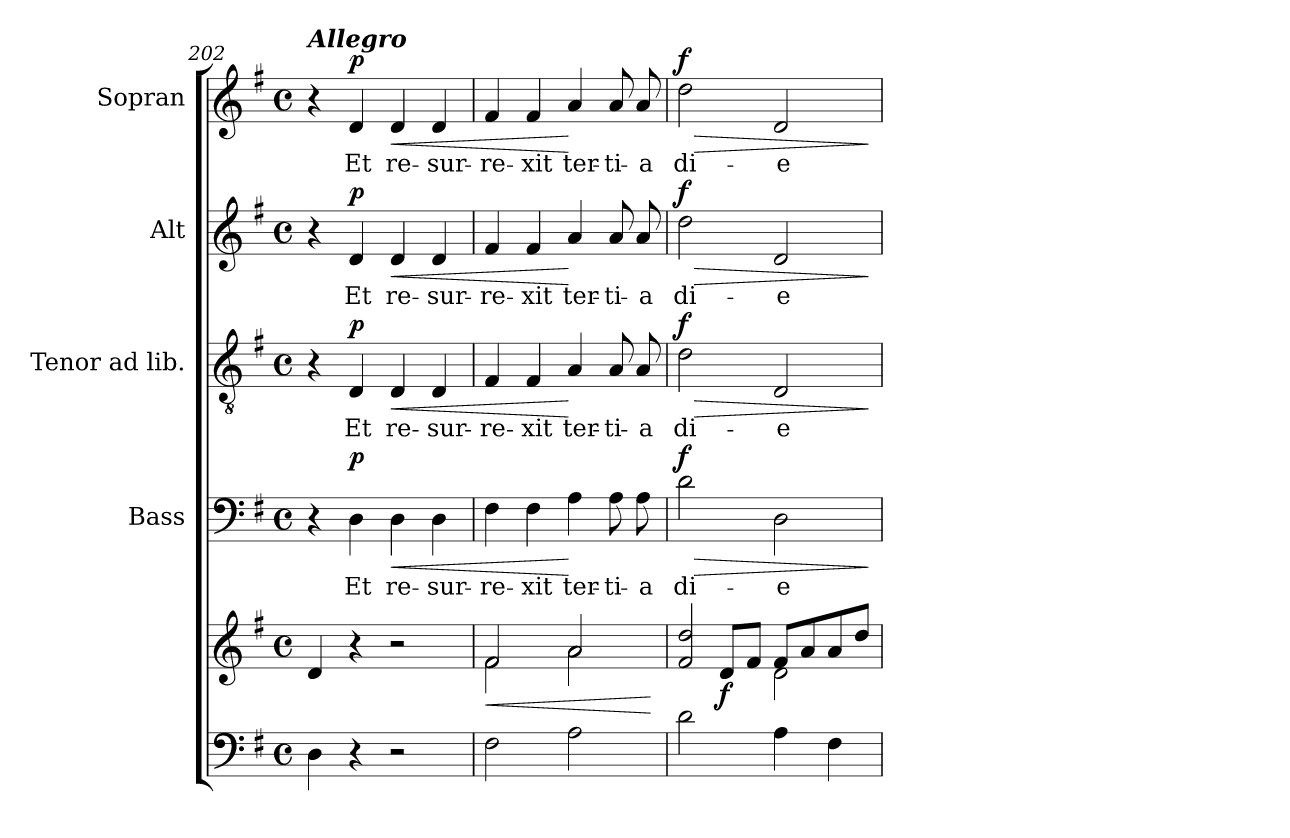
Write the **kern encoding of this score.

**kern	**kern	**dynam	**kern	**text	**dynam	**kern	**text	**dynam	**kern	**text	**dynam	**kern	**text	**dynam
*part5	*part5	*part5	*part4	*part4	*part4	*part3	*part3	*part3	*part2	*part2	*part2	*part1	*part1	*part1
*staff6	*staff5	*staff5/6	*staff4	*staff4	*staff4	*staff3	*staff3	*staff3	*staff2	*staff2	*staff2	*staff1	*staff1	*staff1
*	*	*	*I"Bass	*	*	*I"Tenor ad lib.	*	*	*I"Alt	*	*	*I"Sopran	*	*
*	*	*	*I'B.	*	*	*I'T.	*	*	*I'A.	*	*	*I'S.	*	*
!!LO:PB:g=z
*clefF4	*clefG2	*	*clefF4	*	*	*clefGv2	*	*	*clefG2	*	*	*clefG2	*	*
*k[f#]	*k[f#]	*	*k[f#]	*	*	*k[f#]	*	*	*k[f#]	*	*	*k[f#]	*	*
*G:	*G:	*	*G:	*	*	*G:	*	*	*G:	*	*	*G:	*	*
*M4/4	*M4/4	*	*M4/4	*	*	*M4/4	*	*	*M4/4	*	*	*M4/4	*	*
*met(c)	*met(c)	*	*met(c)	*	*	*met(c)	*	*	*met(c)	*	*	*met(c)	*	*
=202	=202	=202	=202	=202	=202	=202	=202	=202	=202	=202	=202	=202	=202	=202
!	!	!	!	!	!	!	!	!	!	!	!	!LO:TX:a:Bi:t=Allegro	!	!
4D\	4d/	.	4r	.	.	4r	.	.	4r	.	.	4r	.	.
!	!	!	!	!LO:LY:b	!LO:DY:a	!	!LO:LY:b	!LO:DY:a	!	!LO:LY:b	!LO:DY:a	!	!LO:LY:b	!LO:DY:a
4r	4r	.	4D\	Et	p	4D/	-Et	p	4d/	Et	p	4d/	Et	p
!	!	!	!	!LO:LY:b	!LO:HP:b	!	!LO:LY:b	!LO:HP:b	!	!LO:LY:b	!LO:HP:b	!	!LO:LY:b	!LO:HP:b
2r	2r	.	4D\	re-	<	4D/	re-	<	4d/	re-	<	4d/	re-	<
!	!	!	!	!LO:LY:b	!	!	!LO:LY:b	!	!	!LO:LY:b	!	!	!LO:LY:b	!
.	.	.	4D\	-sur-	.	4D/	-sur-	.	4d/	-sur-	.	4d/	-sur-	.
=203	=203	=203	=203	=203	=203	=203	=203	=203	=203	=203	=203	=203	=203	=203
!	!	!LO:HP:b	!	!LO:LY:b	!	!	!LO:LY:b	!	!	!LO:LY:b	!	!	!LO:LY:b	!
*	*^	*	*	*	*	*	*	*	*	*	*	*	*	*
2F#\	2f#/	2f#\	<	4F#\	-re-	.	4F#/	-re-	.	4f#/	-re-	.	4f#/	-re-	.
!	!	!	!	!	!LO:LY:b	!	!	!LO:LY:b	!	!	!LO:LY:b	!	!	!LO:LY:b	!
.	.	.	.	4F#\	-xit	.	4F#/	-xit	.	4f#/	-xit	.	4f#/	-xit	.
!	!	!	!	!	!LO:LY:b	!	!	!LO:LY:b	!	!	!LO:LY:b	!	!	!LO:LY:b	!
2A\	2a/	2a\	.	4A\	ter-	[	4A/	ter-	[	4a/	ter-	[	4a/	ter-	[
!	!	!	!	!	!LO:LY:b	!	!	!LO:LY:b	!	!	!LO:LY:b	!	!	!LO:LY:b	!
.	.	.	.	8A\	-ti-	.	8A/	-ti-	.	8a/	-ti-	.	8a/	-ti-	.
!	!	!	!	!	!LO:LY:b	!	!	!LO:LY:b	!	!	!LO:LY:b	!	!	!LO:LY:b	!
.	.	.	.	8A\	-a	.	8A/	-a	.	8a/	-a	.	8a/	-a	.
*	*v	*v	*	*	*	*	*	*	*	*	*	*	*	*	*
.	.	[	.	.	.	.	.	.	.	.	.	.	.	.
=204	=204	=204	=204	=204	=204	=204	=204	=204	=204	=204	=204	=204	=204	=204
*	*^	*	*	*	*	*	*	*	*	*	*	*	*	*
!	!	!	!	!	!LO:LY:b	!LO:HP:b	!	!LO:LY:b	!LO:HP:b	!	!LO:LY:b	!LO:HP:b	!	!LO:LY:b	!LO:HP:b
!	!	!	!	!	!	!LO:DY:n=1:a	!	!	!LO:DY:n=1:a	!	!	!LO:DY:n=1:a	!	!	!LO:DY:n=1:a
2d\	4ryy	2f#/ 2dd/	.	2d\	di-	> f	2d\	di-	> f	2dd\	di-	> f	2dd\	di-	> f
!	!	!	!LO:DY:b	!	!	!	!	!	!	!	!	!	!	!	!
.	8d/L	.	f	.	.	.	.	.	.	.	.	.	.	.	.
.	8f#/J	.	.	.	.	.	.	.	.	.	.	.	.	.	.
!	!	!	!	!	!LO:LY:b	!	!	!LO:LY:b	!	!	!LO:LY:b	!	!	!LO:LY:b	!
4A\	8f#/L	2d\	.	2D\	-e	.	2D/	-e	.	2d/	-e	.	2d/	-e	.
.	8a/	.	.	.	.	.	.	.	.	.	.	.	.	.	.
4F#\	8a/	.	.	.	.	.	.	.	.	.	.	.	.	.	.
.	8dd/J	.	.	.	.	.	.	.	.	.	.	.	.	.	.
*	*v	*v	*	*	*	*	*	*	*	*	*	*	*	*	*
.	.	.	.	.	]	.	.	]	.	.	]	.	.	]
=	=	=	=	=	=	=	=	=	=	=	=	=	=	=
*-	*-	*-	*-	*-	*-	*-	*-	*-	*-	*-	*-	*-	*-	*-
